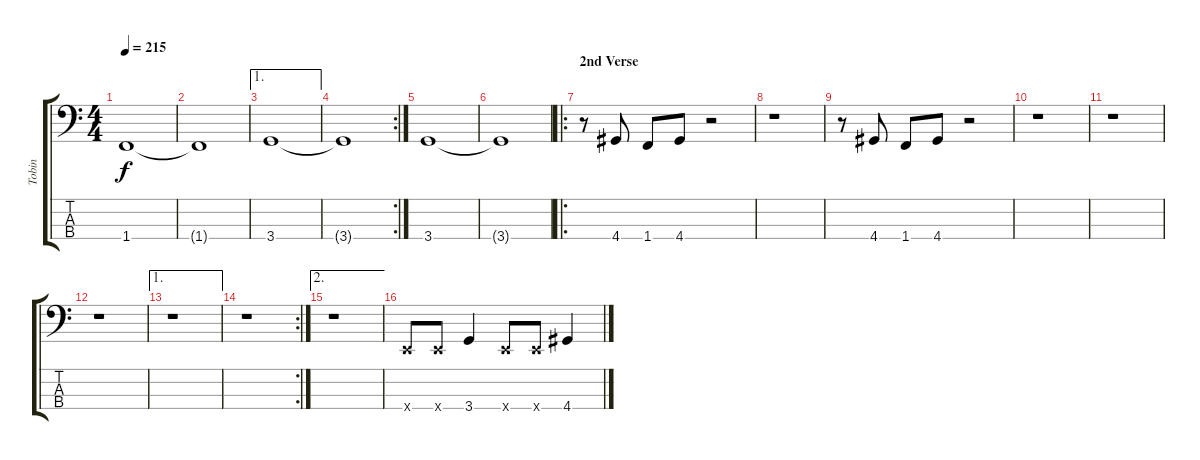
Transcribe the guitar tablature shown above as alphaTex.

\track ("Tobin" "Tobin") {instrument electricbassfinger}
\staff {score tabs}
\tuning (G2 D2 A1 E1) {hide}
\ts (4 4)
\tempo 215
\clef f4
\ks c
1.4.1{dy f} |
1.4{t}.1 |
\ae 1
3.4.1 |
\rc 2
3.4{t}.1 |
3.4.1 |
3.4{t}.1 |
\ro
\section ("" "2nd Verse")
r.8 4.4.8 1.4.8 4.4.8 r.2 |
r.1 |
r.8 4.4.8 1.4.8 4.4.8 r.2 |
r.1 |
r.1 |
r.1 |
\ae 1
r.1 |
\rc 2
r.1 |
\ae 2
r.1 |
0.4{x}.8 0.4{x}.8 3.4.4 0.4{x}.8 0.4{x}.8 4.4.4
